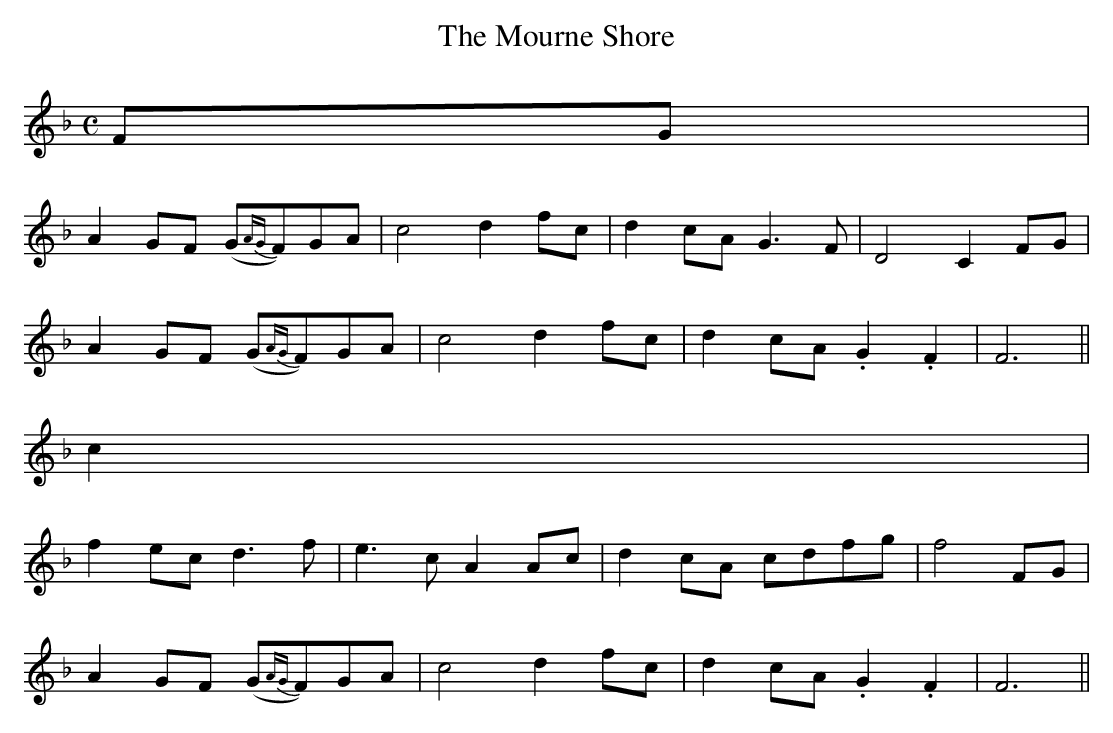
X:1
T: The Mourne Shore
M: C
L: 1/4
K: F
F/2G/2 |
A G/2F/2 (G/2{AG}F/2)G/2A/2 | c2 d f/2c/2 | d c/2A/2G> F | D2 C F/2G/2 |
A G/2F/2 (G/2{AG}F/2)G/2A/2 | c2 d f/2c/2 | d c/2A/2 .G-.F | F3 ||
c |
f e/2c/2 d> f | e> c A A/2c/2 | d c/2A/2 c/2d/2f/2g/2 | f2 F/2G/2 |
A G/2F/2 (G/2{AG}F/2)G/2A/2 | c2 d f/2c/2 | d c/2A/2 .G-.F | F3 ||
